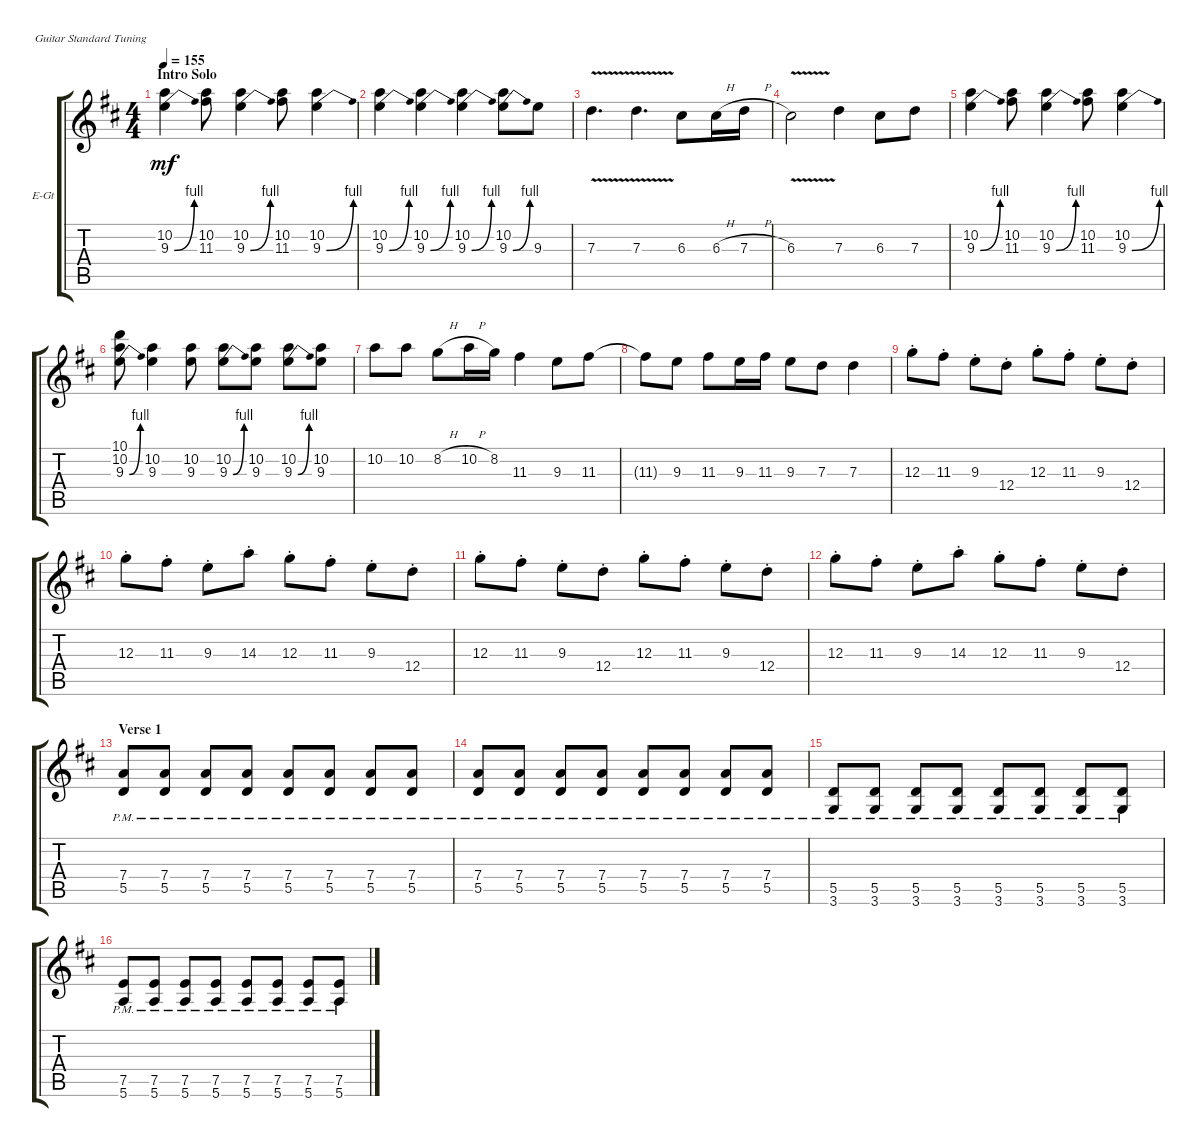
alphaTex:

\defaultSystemsLayout 4
\bracketExtendMode groupsimilarinstruments
\firstSystemTrackNameOrientation horizontal
\otherSystemsTrackNameOrientation horizontal
\track ("Electric Guitar (Rob Caggiano)" "E-Gt") {instrument distortionguitar}
\staff {score tabs}
\tuning (E4 B3 G3 D3 A2 E2)
\ts (4 4)
\section ("" "Intro Solo")
\tempo 155
\clef g2
\scale
0.333333
\ks d
(10.2 9.3{be (bend 0 0 30 4)}).4{dy mf} (10.2 11.3).8 (9.3{be (bend 0 0 30 4)} 10.2).4 (11.3 10.2).8 (10.2 9.3{be (bend 0 0 15 4)}).4 |
\scale
0.333333 (10.2 9.3{be (bend 0 0 15 4)}).4 (10.2 9.3{be (bend 0 0 15 4)}).4 (10.2 9.3{be (bend 0 0 15 4)}).4 (10.2 9.3{be (bend 0 0 15 4)}).8 9.3.8 |
\scale
0.333333 7.3{v}.4{d} 7.3{v}.4{d} 6.3.8 6.3{h}.16 7.3{h}.16 |
\scale
0.333333 6.3{v}.2 7.3.4 6.3.8 7.3.8 |
\scale
0.333333 (10.2 9.3{be (bend 0 0 30 4)}).4 (10.2 11.3).8 (9.3{be (bend 0 0 30 4)} 10.2).4 (11.3 10.2).8 (10.2 9.3{be (bend 0 0 15 4)}).4 |
\scale
0.333333 (10.1 10.2 9.3{be (bend 0 0 15 4)}).8 (10.2 9.3).4 (10.2 9.3).8 (10.2 9.3{be (bend 0 0 15 4)}).8 (10.2 9.3).8 (10.2 9.3{be (bend 0 0 15 4)}).8 (10.2 9.3).8 |
\scale
0.333333 10.2.8 10.2.8 8.2{h}.8 10.2{h}.16 8.2.16 11.3.4 9.3.8 11.3.8 |
\scale
0.333333 11.3{t}.8 9.3.8 11.3.8 9.3.16 11.3.16 9.3.8 7.3.8 7.3.4 |
\scale
0.333333 12.3{st}.8 11.3{st}.8 9.3{st}.8 12.4{st}.8 12.3{st}.8 11.3{st}.8 9.3{st}.8 12.4{st}.8 |
\scale
0.333333 12.3{st}.8 11.3{st}.8 9.3{st}.8 14.3{st}.8 12.3{st}.8 11.3{st}.8 9.3{st}.8 12.4{st}.8 |
\scale
0.333333 12.3{st}.8 11.3{st}.8 9.3{st}.8 12.4{st}.8 12.3{st}.8 11.3{st}.8 9.3{st}.8 12.4{st}.8 |
12.3{st}.8 11.3{st}.8 9.3{st}.8 14.3{st}.8 12.3{st}.8 11.3{st}.8 9.3{st}.8 12.4{st}.8 |
\section ("" "Verse 1")
(5.5{pm} 7.4{pm}).8 (5.5{pm} 7.4{pm}).8 (5.5{pm} 7.4{pm}).8 (5.5{pm} 7.4{pm}).8 (5.5{pm} 7.4{pm}).8 (5.5{pm} 7.4{pm}).8 (5.5{pm} 7.4{pm}).8 (5.5{pm} 7.4{pm}).8 |
(5.5{pm} 7.4{pm}).8 (5.5{pm} 7.4{pm}).8 (5.5{pm} 7.4{pm}).8 (5.5{pm} 7.4{pm}).8 (5.5{pm} 7.4{pm}).8 (5.5{pm} 7.4{pm}).8 (5.5{pm} 7.4{pm}).8 (5.5{pm} 7.4{pm}).8 |
(3.6{pm} 5.5{pm}).8 (3.6{pm} 5.5{pm}).8 (3.6{pm} 5.5{pm}).8 (3.6{pm} 5.5{pm}).8 (3.6{pm} 5.5{pm}).8 (3.6{pm} 5.5{pm}).8 (3.6{pm} 5.5{pm}).8 (3.6{pm} 5.5{pm}).8 |
(5.6{pm} 7.5{pm}).8 (5.6{pm} 7.5{pm}).8 (5.6{pm} 7.5{pm}).8 (5.6{pm} 7.5{pm}).8 (5.6{pm} 7.5{pm}).8 (5.6{pm} 7.5{pm}).8 (5.6{pm} 7.5{pm}).8 (5.6{pm} 7.5{pm}).8
